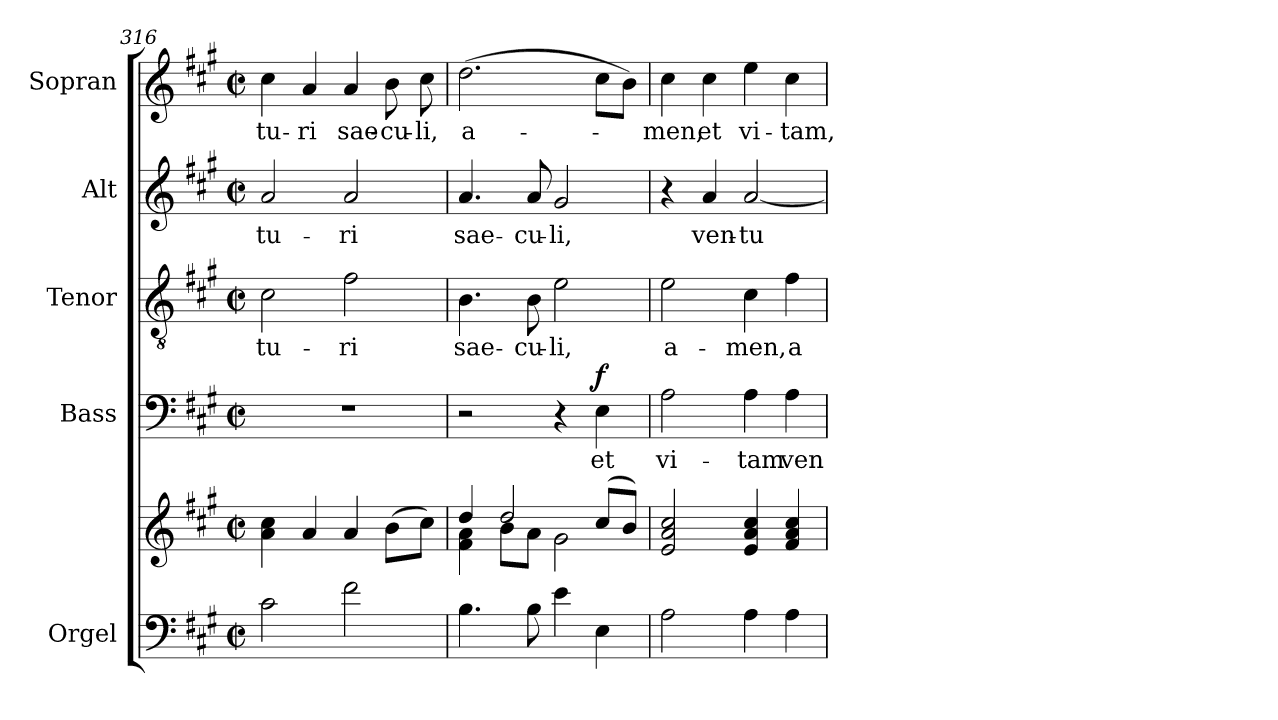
**kern	**kern	**kern	**text	**dynam	**kern	**text	**kern	**text	**kern	**text
*part5	*part5	*part4	*part4	*part4	*part3	*part3	*part2	*part2	*part1	*part1
*staff6	*staff5	*staff4	*staff4	*staff4	*staff3	*staff3	*staff2	*staff2	*staff1	*staff1
*I"Orgel	*	*I"Bass	*	*	*I"Tenor	*	*I"Alt	*	*I"Sopran	*
*I'Org.	*	*I'B.	*	*	*I'T.	*	*I'A.	*	*I'S.	*
*clefF4	*clefG2	*clefF4	*	*	*clefGv2	*	*clefG2	*	*clefG2	*
*k[f#c#g#]	*k[f#c#g#]	*k[f#c#g#]	*	*	*k[f#c#g#]	*	*k[f#c#g#]	*	*k[f#c#g#]	*
*A:	*A:	*A:	*	*	*A:	*	*A:	*	*A:	*
*M2/2	*M2/2	*M2/2	*	*	*M2/2	*	*M2/2	*	*M2/2	*
*met(c|)	*met(c|)	*met(c|)	*	*	*met(c|)	*	*met(c|)	*	*met(c|)	*
=316	=316	=316	=316	=316	=316	=316	=316	=316	=316	=316
!	!	!	!	!	!	!LO:LY:b	!	!LO:LY:b	!	!LO:LY:b
2c#\	4a\ 4cc#\	1r	.	.	2c#\	-tu-	2a/	-tu-	4cc#\	-tu-
!	!	!	!	!	!	!	!	!	!	!LO:LY:b
.	4a/	.	.	.	.	.	.	.	4a/	-ri
!	!	!	!	!	!	!LO:LY:b	!	!LO:LY:b	!	!LO:LY:b
2f#\	4a/	.	.	.	2f#\	-ri	2a/	-ri	4a/	sae-
!	!	!	!	!	!	!	!	!	!	!LO:LY:b
.	(>8b\L	.	.	.	.	.	.	.	8b\	-cu-
!	!	!	!	!	!	!	!	!	!	!LO:LY:b
.	8cc#\J)	.	.	.	.	.	.	.	8cc#\	-li,
=317	=317	=317	=317	=317	=317	=317	=317	=317	=317	=317
*	*^	*	*	*	*	*	*	*	*	*
!	!	!	!	!	!	!	!LO:LY:b	!	!LO:LY:b	!	!LO:LY:b
4.B\	4dd/	4f#\ 4a\	2r	.	.	4.B\	sae-	4.a/	sae-	(>2.dd\	a-
.	2dd/	8b\L	.	.	.	.	.	.	.	.	.
!	!	!	!	!	!	!	!LO:LY:b	!	!LO:LY:b	!	!
8B\	.	8a\J	.	.	.	8B\	-cu-	8a/	-cu-	.	.
!	!	!	!	!	!	!	!LO:LY:b	!	!LO:LY:b	!	!
4e\	.	2g#\	4r	.	.	2e\	-li,	2g#/	-li,	.	.
!	!	!	!	!LO:LY:b	!LO:DY:a	!	!	!	!	!	!
4E\	(>8cc#/L	.	4E\	et	f	.	.	.	.	8cc#\L	.
.	8b/J)	.	.	.	.	.	.	.	.	8b\J)	.
*	*v	*v	*	*	*	*	*	*	*	*	*
=318	=318	=318	=318	=318	=318	=318	=318	=318	=318	=318
!	!	!	!LO:LY:b	!	!	!LO:LY:b	!	!	!	!LO:LY:b
2A\	2e/ 2a/ 2cc#/	2A\	vi-	.	2e\	a-	4r	.	4cc#\	-men,
!	!	!	!	!	!	!	!	!LO:LY:b	!	!LO:LY:b
.	.	.	.	.	.	.	4a/	ven-	4cc#\	et
!	!	!	!LO:LY:b	!	!	!LO:LY:b	!	!LO:LY:b	!	!LO:LY:b
4A\	4e/ 4a/ 4cc#/	4A\	-tam	.	4c#\	-men,	[2a/	-tu-	4ee\	vi-
!	!	!	!LO:LY:b	!	!	!LO:LY:b	!	!	!	!LO:LY:b
4A\	4f#/ 4a/ 4cc#/	4A\	ven-	.	4f#\	a-	.	.	4cc#\	-tam,
=	=	=	=	=	=	=	=	=	=	=
*-	*-	*-	*-	*-	*-	*-	*-	*-	*-	*-
